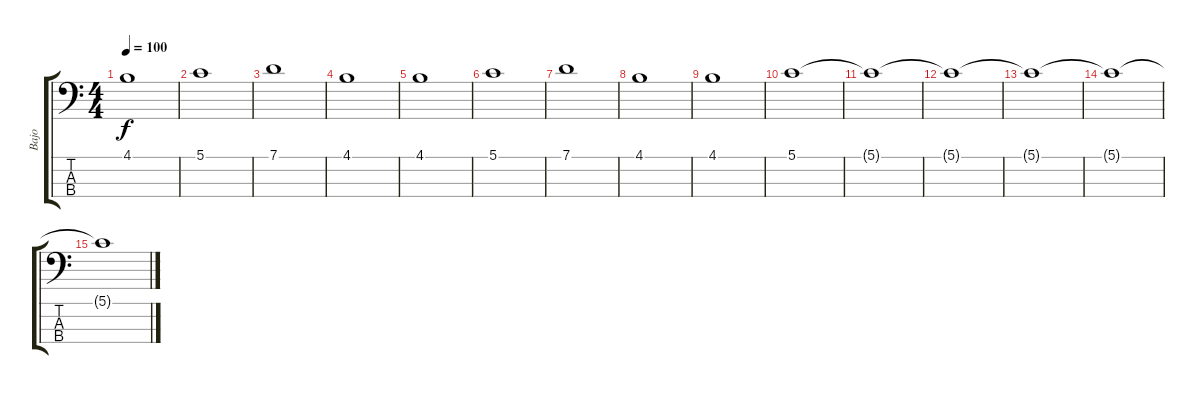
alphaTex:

\track ("Bajo" "Bajo") {instrument electricbasspick}
\staff {score tabs}
\tuning (G2 D2 A1 E1) {hide}
\ts (4 4)
\tempo 100
\clef f4
\ks c
4.1.1{dy f} |
5.1.1 |
7.1.1 |
4.1.1 |
4.1.1 |
5.1.1 |
7.1.1 |
4.1.1 |
4.1.1 |
5.1.1 |
5.1{t}.1 |
5.1{t}.1 |
5.1{t}.1{volume 0} |
5.1{t}.1 |
5.1{t}.1
